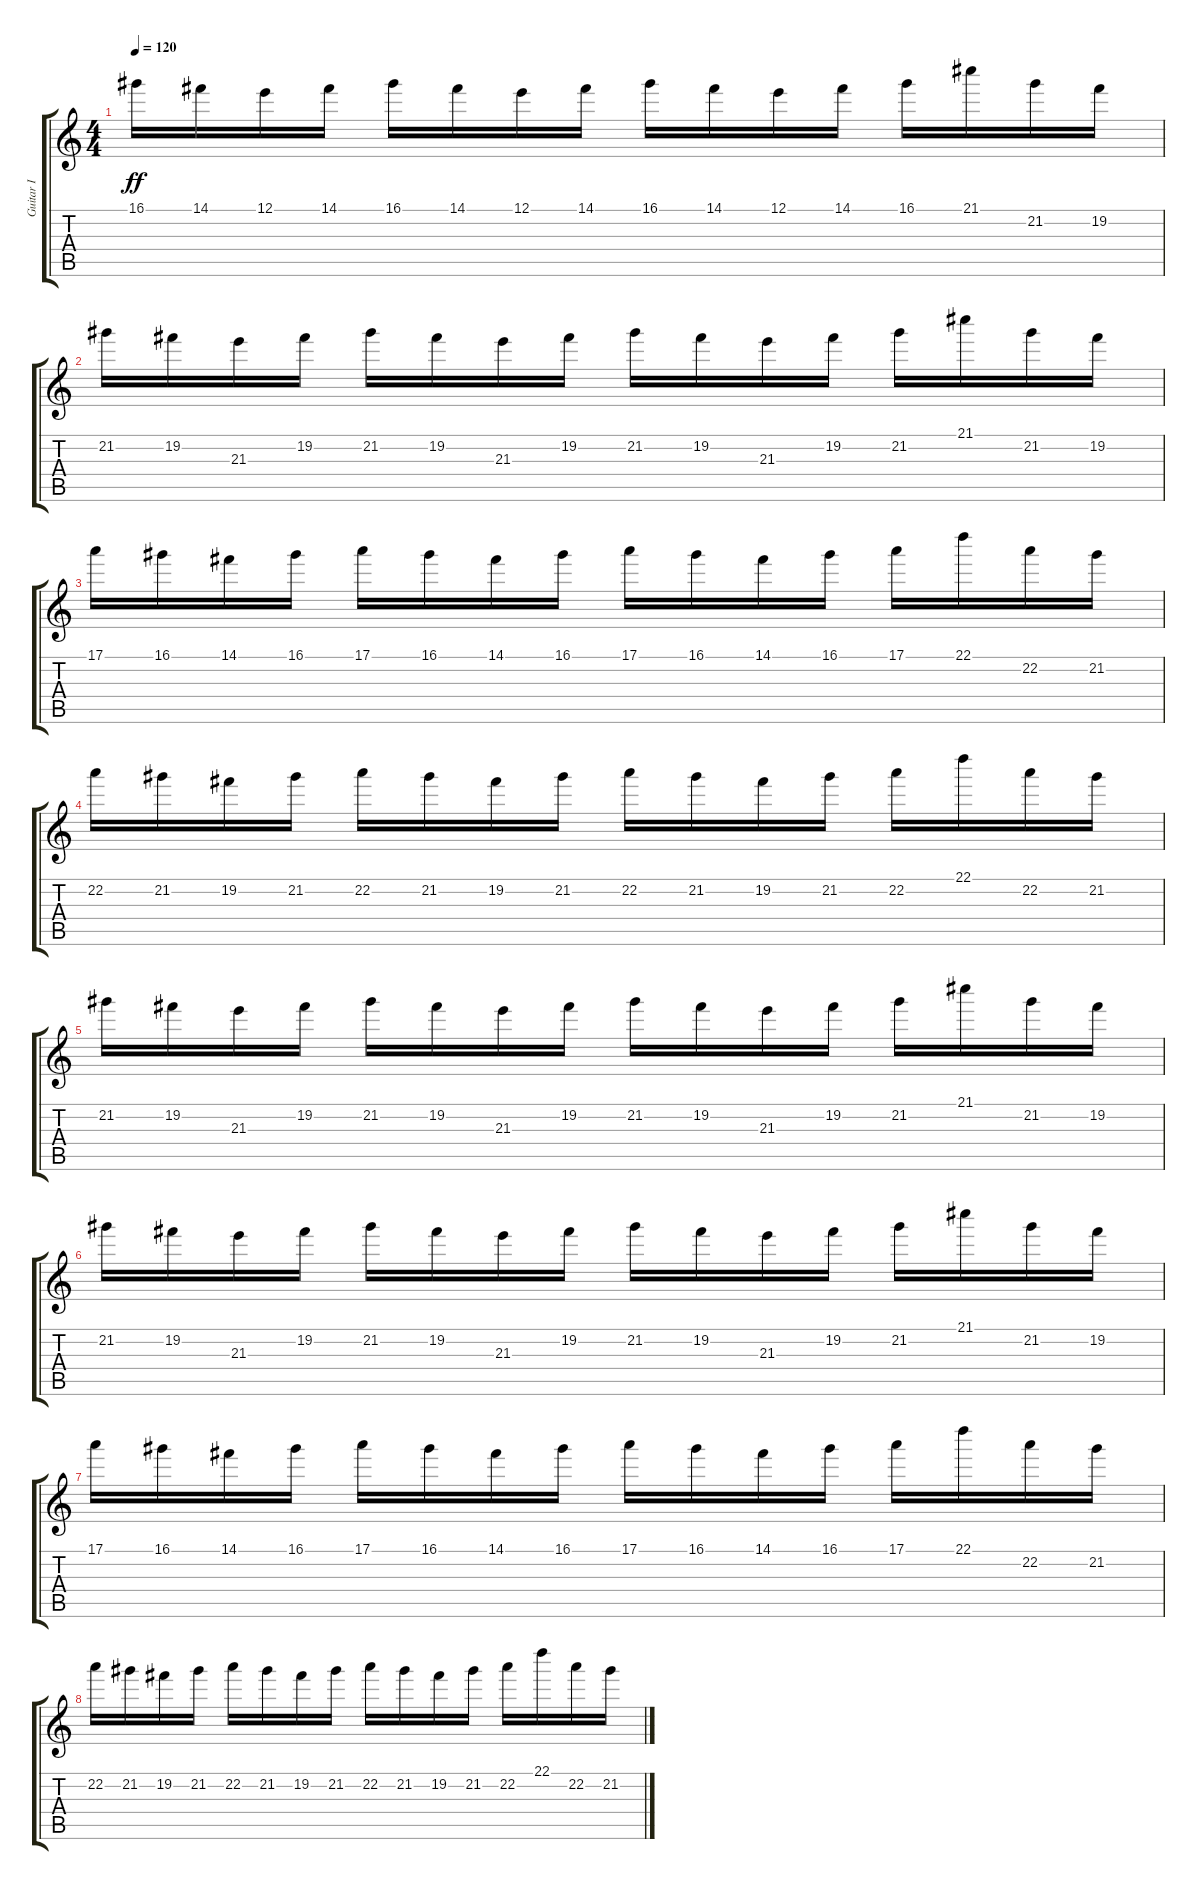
\track ("Guitar I" "Guitar I") {instrument distortionguitar}
\staff {score tabs}
\tuning (E4 B3 G3 D3 A2 E2) {hide}
\ts (4 4)
\tempo 120
\clef g2
\ks c
16.1.16{dy ff} 14.1.16 12.1.16 14.1.16 16.1.16 14.1.16 12.1.16 14.1.16 16.1.16 14.1.16 12.1.16 14.1.16 16.1.16 21.1.16 21.2.16 19.2.16 |
21.2.16 19.2.16 21.3.16 19.2.16 21.2.16 19.2.16 21.3.16 19.2.16 21.2.16 19.2.16 21.3.16 19.2.16 21.2.16 21.1.16 21.2.16 19.2.16 |
17.1.16 16.1.16 14.1.16 16.1.16 17.1.16 16.1.16 14.1.16 16.1.16 17.1.16 16.1.16 14.1.16 16.1.16 17.1.16 22.1.16 22.2.16 21.2.16 |
22.2.16 21.2.16 19.2.16 21.2.16 22.2.16 21.2.16 19.2.16 21.2.16 22.2.16 21.2.16 19.2.16 21.2.16 22.2.16 22.1.16 22.2.16 21.2.16 |
21.2.16 19.2.16 21.3.16 19.2.16 21.2.16 19.2.16 21.3.16 19.2.16 21.2.16 19.2.16 21.3.16 19.2.16 21.2.16 21.1.16 21.2.16 19.2.16 |
21.2.16 19.2.16 21.3.16 19.2.16 21.2.16 19.2.16 21.3.16 19.2.16 21.2.16 19.2.16 21.3.16 19.2.16 21.2.16 21.1.16 21.2.16 19.2.16 |
17.1.16 16.1.16 14.1.16 16.1.16 17.1.16 16.1.16 14.1.16 16.1.16 17.1.16 16.1.16 14.1.16 16.1.16 17.1.16 22.1.16 22.2.16 21.2.16 |
22.2.16 21.2.16 19.2.16 21.2.16 22.2.16 21.2.16 19.2.16 21.2.16 22.2.16 21.2.16 19.2.16 21.2.16 22.2.16 22.1.16 22.2.16 21.2.16
